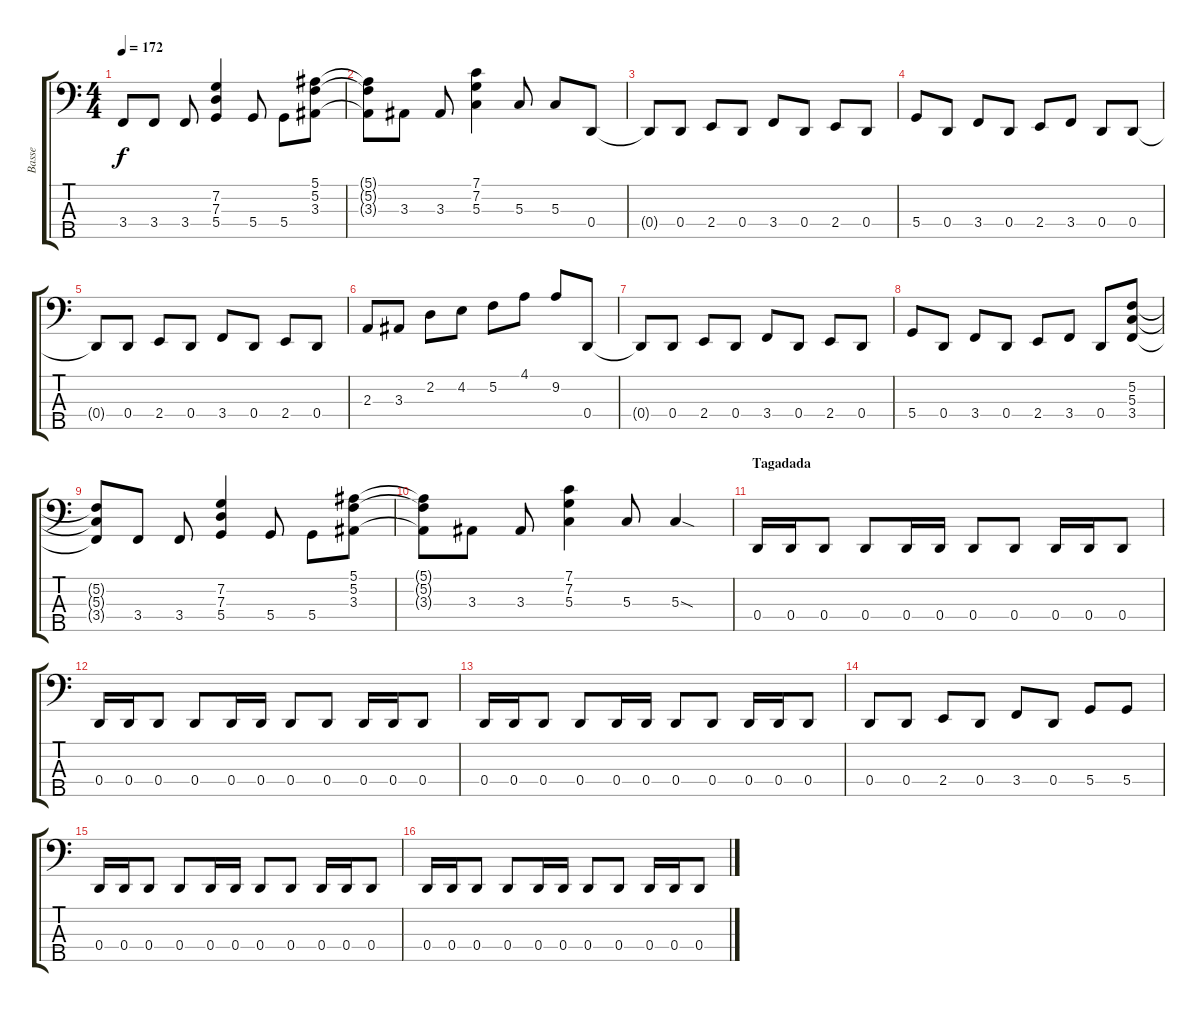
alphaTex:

\track ("Basse" "Basse") {instrument electricbassfinger}
\staff {score tabs}
\tuning (F2 C2 G1 D1 A0) {hide}
\ts (4 4)
\tempo 172
\clef f4
\ks c
3.4{t}.8{dy f} 3.4.8 3.4.8 (7.2 7.3 5.4).4 5.4.8 5.4.8 (5.1 5.2 3.3).8 |
(5.1{t} 5.2{t} 3.3{t}).8 3.3.8 3.3.8 (7.1 7.2 5.3).4 5.3.8 5.3.8 0.4.8 |
0.4{t}.8 0.4.8 2.4.8 0.4.8 3.4.8 0.4.8 2.4.8 0.4.8 |
5.4.8 0.4.8 3.4.8 0.4.8 2.4.8 3.4.8 0.4.8 0.4.8 |
0.4{t}.8 0.4.8 2.4.8 0.4.8 3.4.8 0.4.8 2.4.8 0.4.8 |
2.3.8 3.3.8 2.2.8 4.2.8 5.2.8 4.1.8 9.2.8 0.4.8 |
0.4{t}.8 0.4.8 2.4.8 0.4.8 3.4.8 0.4.8 2.4.8 0.4.8 |
5.4.8 0.4.8 3.4.8 0.4.8 2.4.8 3.4.8 0.4.8 (5.2 5.3 3.4).8 |
(5.2{t} 5.3{t} 3.4{t}).8 3.4.8 3.4.8 (7.2 7.3 5.4).4 5.4.8 5.4.8 (5.1 5.2 3.3).8 |
(5.1{t} 5.2{t} 3.3{t}).8 3.3.8 3.3.8 (7.1 7.2 5.3).4 5.3.8 5.3{sod}.4 |
\section ("" "Tagadada")
0.4.16 0.4.16 0.4.8 0.4.8 0.4.16 0.4.16 0.4.8 0.4.8 0.4.16 0.4.16 0.4.8 |
0.4.16 0.4.16 0.4.8 0.4.8 0.4.16 0.4.16 0.4.8 0.4.8 0.4.16 0.4.16 0.4.8 |
0.4.16 0.4.16 0.4.8 0.4.8 0.4.16 0.4.16 0.4.8 0.4.8 0.4.16 0.4.16 0.4.8 |
0.4.8 0.4.8 2.4.8 0.4.8 3.4.8 0.4.8 5.4.8 5.4.8 |
0.4.16 0.4.16 0.4.8 0.4.8 0.4.16 0.4.16 0.4.8 0.4.8 0.4.16 0.4.16 0.4.8 |
0.4.16 0.4.16 0.4.8 0.4.8 0.4.16 0.4.16 0.4.8 0.4.8 0.4.16 0.4.16 0.4.8
